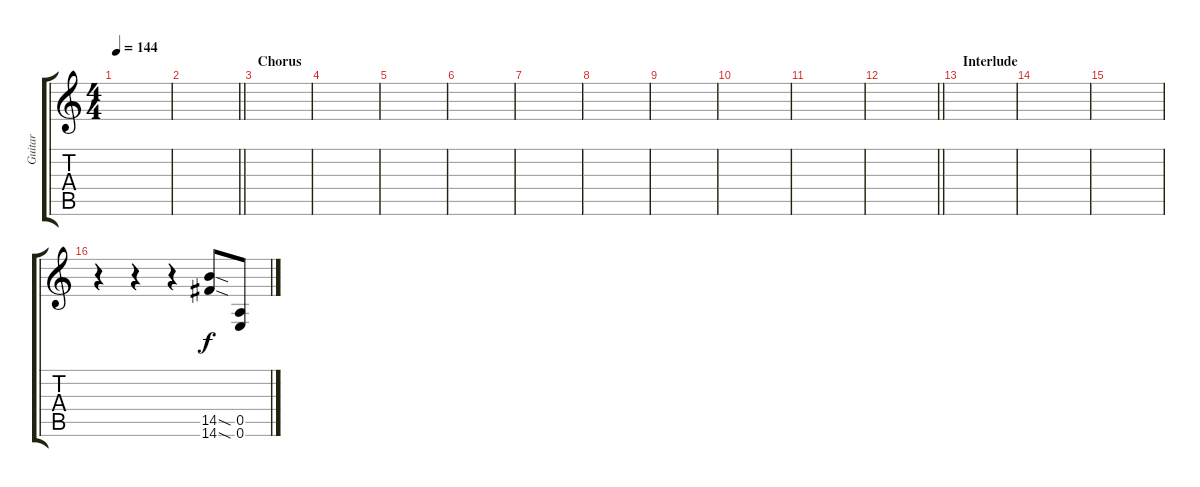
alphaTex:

\track ("Guitar" "Guitar") {instrument distortionguitar}
\staff {score tabs}
\tuning (E4 B3 G3 D3 A2 E2) {hide}
\ts (4 4)
\tempo 144
\clef g2
\ks c
|
\barLineRight lightlight
|
\section ("" "Chorus")
|
|
|
|
|
|
|
|
|
\barLineRight lightlight
|
\section ("" "Interlude")
|
|
|
r.4 r.4 r.4 (14.5{sod} 14.6{sod}).8 (0.5 0.6).8
